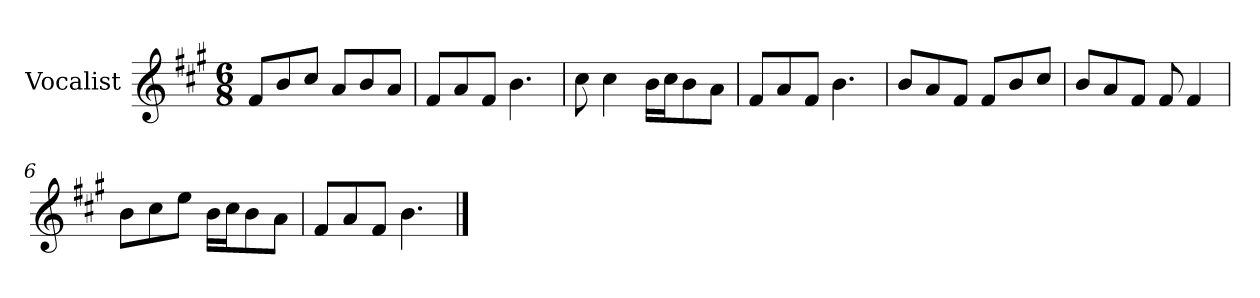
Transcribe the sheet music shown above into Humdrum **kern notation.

**kern
*part1
*staff1
*I"Vocalist
*k[f#c#g#]
*A:
*M6/8
=
8f#L
8b
8cc#J
8aL
8b
8aJ
=1
8f#L
8a
8f#J
4.b
=2
8cc#
4cc#
16bLL
16cc#J
8b
8aJ
=3
8f#L
8a
8f#J
4.b
=4
8bL
8a
8f#J
8f#L
8b
8cc#J
=5
8bL
8a
8f#J
8f#
4f#
=6
8bL
8cc#
8eeJ
16bLL
16cc#J
8b
8aJ
=7
8f#L
8a
8f#J
4.b
==
*-
